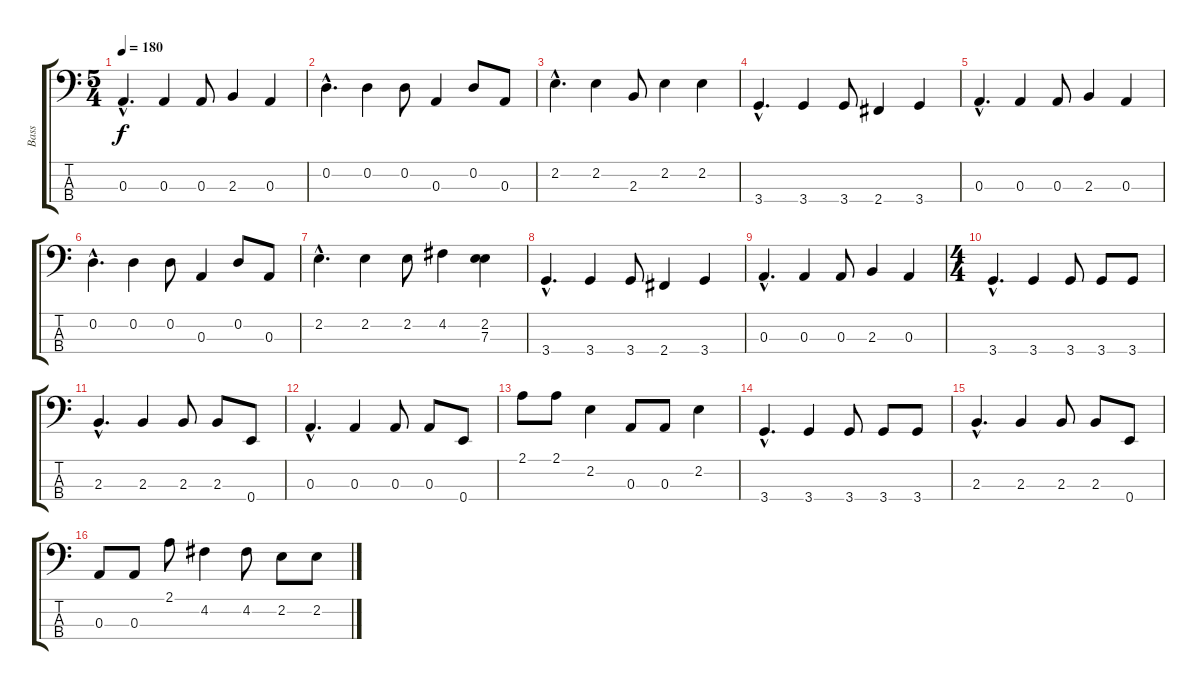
\track ("Bass" "Bass") {instrument electricbasspick}
\staff {score tabs}
\tuning (G2 D2 A1 E1) {hide}
\ts (5 4)
\tempo 180
\clef f4
\ks c
0.3{hac}.4{d dy f} 0.3.4 0.3.8 2.3.4 0.3.4 |
0.2{hac}.4{d} 0.2.4 0.2.8 0.3.4 0.2.8 0.3.8 |
2.2{hac}.4{d} 2.2.4 2.3.8 2.2.4 2.2.4 |
3.4{hac}.4{d} 3.4.4 3.4.8 2.4.4 3.4.4 |
0.3{hac}.4{d} 0.3.4 0.3.8 2.3.4 0.3.4 |
0.2{hac}.4{d} 0.2.4 0.2.8 0.3.4 0.2.8 0.3.8 |
2.2{hac}.4{d} 2.2.4 2.2.8 4.2.4 (2.2 7.3).4 |
3.4{hac}.4{d} 3.4.4 3.4.8 2.4.4 3.4.4 |
0.3{hac}.4{d} 0.3.4 0.3.8 2.3.4 0.3.4 |
\ts (4 4)
3.4{hac}.4{d} 3.4.4 3.4.8 3.4.8 3.4.8 |
2.3{hac}.4{d} 2.3.4 2.3.8 2.3.8 0.4.8 |
0.3{hac}.4{d} 0.3.4 0.3.8 0.3.8 0.4.8 |
2.1.8 2.1.8 2.2.4 0.3.8 0.3.8 2.2.4 |
3.4{hac}.4{d} 3.4.4 3.4.8 3.4.8 3.4.8 |
2.3{hac}.4{d} 2.3.4 2.3.8 2.3.8 0.4.8 |
0.3.8 0.3.8 2.1.8 4.2.4 4.2.8 2.2.8 2.2.8
